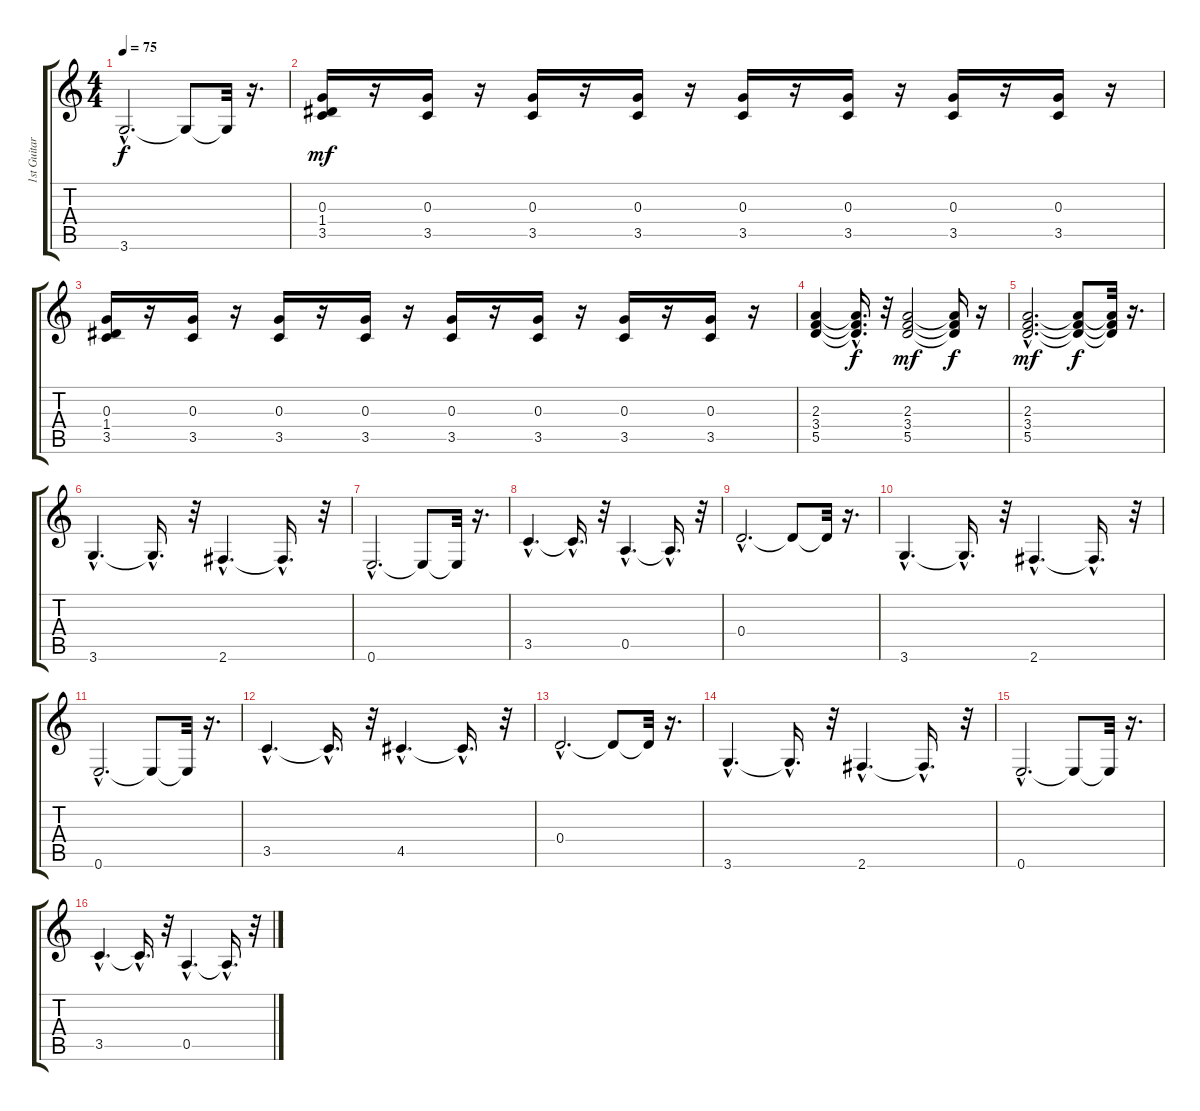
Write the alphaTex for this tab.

\track ("1st Guitar" "1st Guitar") {instrument acousticguitarsteel}
\staff {score tabs}
\tuning (E4 B3 G3 D3 A2 E2) {hide}
\ts (4 4)
\tempo 75
\clef g2
\ks c
3.6{hac}.2{d dy f} 3.6{t}.8 3.6{t}.32 r.16{d} |
(0.3 1.4 3.5).16{dy mf} r.16 (0.3 3.5).16 r.16 (0.3 3.5).16 r.16 (0.3 3.5).16 r.16 (0.3 3.5).16 r.16 (0.3 3.5).16 r.16 (0.3 3.5).16 r.16 (0.3 3.5).16 r.16 |
(0.3 1.4 3.5).16 r.16 (0.3 3.5).16 r.16 (0.3 3.5).16 r.16 (0.3 3.5).16 r.16 (0.3 3.5).16 r.16 (0.3 3.5).16 r.16 (0.3 3.5).16 r.16 (0.3 3.5).16 r.16 |
(2.3 3.4 5.5).4 (2.3{hac t} 3.4{hac t} 5.5{hac t}).16{d dy f} r.32 (2.3 3.4 5.5).2{dy mf} (2.3{t} 3.4{t} 5.5{t}).16{dy f} r.16 |
(2.3{hac} 3.4{hac} 5.5{hac}).2{d dy mf} (2.3{t} 3.4{t} 5.5{t}).8{dy f} (2.3{t} 3.4{t} 5.5{t}).32 r.16{d} |
3.6{hac}.4{d} 3.6{hac t}.16{d} r.32 2.6{hac}.4{d} 2.6{hac t}.16{d} r.32 |
0.6{hac}.2{d} 0.6{t}.8 0.6{t}.32 r.16{d} |
3.5{hac}.4{d} 3.5{hac t}.16{d} r.32 0.5{hac}.4{d} 0.5{hac t}.16{d} r.32 |
0.4{hac}.2{d} 0.4{t}.8 0.4{t}.32 r.16{d} |
3.6{hac}.4{d} 3.6{hac t}.16{d} r.32 2.6{hac}.4{d} 2.6{hac t}.16{d} r.32 |
0.6{hac}.2{d} 0.6{t}.8 0.6{t}.32 r.16{d} |
3.5{hac}.4{d} 3.5{hac t}.16{d} r.32 4.5{hac}.4{d} 4.5{hac t}.16{d} r.32 |
0.4{hac}.2{d} 0.4{t}.8 0.4{t}.32 r.16{d} |
3.6{hac}.4{d} 3.6{hac t}.16{d} r.32 2.6{hac}.4{d} 2.6{hac t}.16{d} r.32 |
0.6{hac}.2{d} 0.6{t}.8 0.6{t}.32 r.16{d} |
3.5{hac}.4{d} 3.5{hac t}.16{d} r.32 0.5{hac}.4{d} 0.5{hac t}.16{d} r.32
